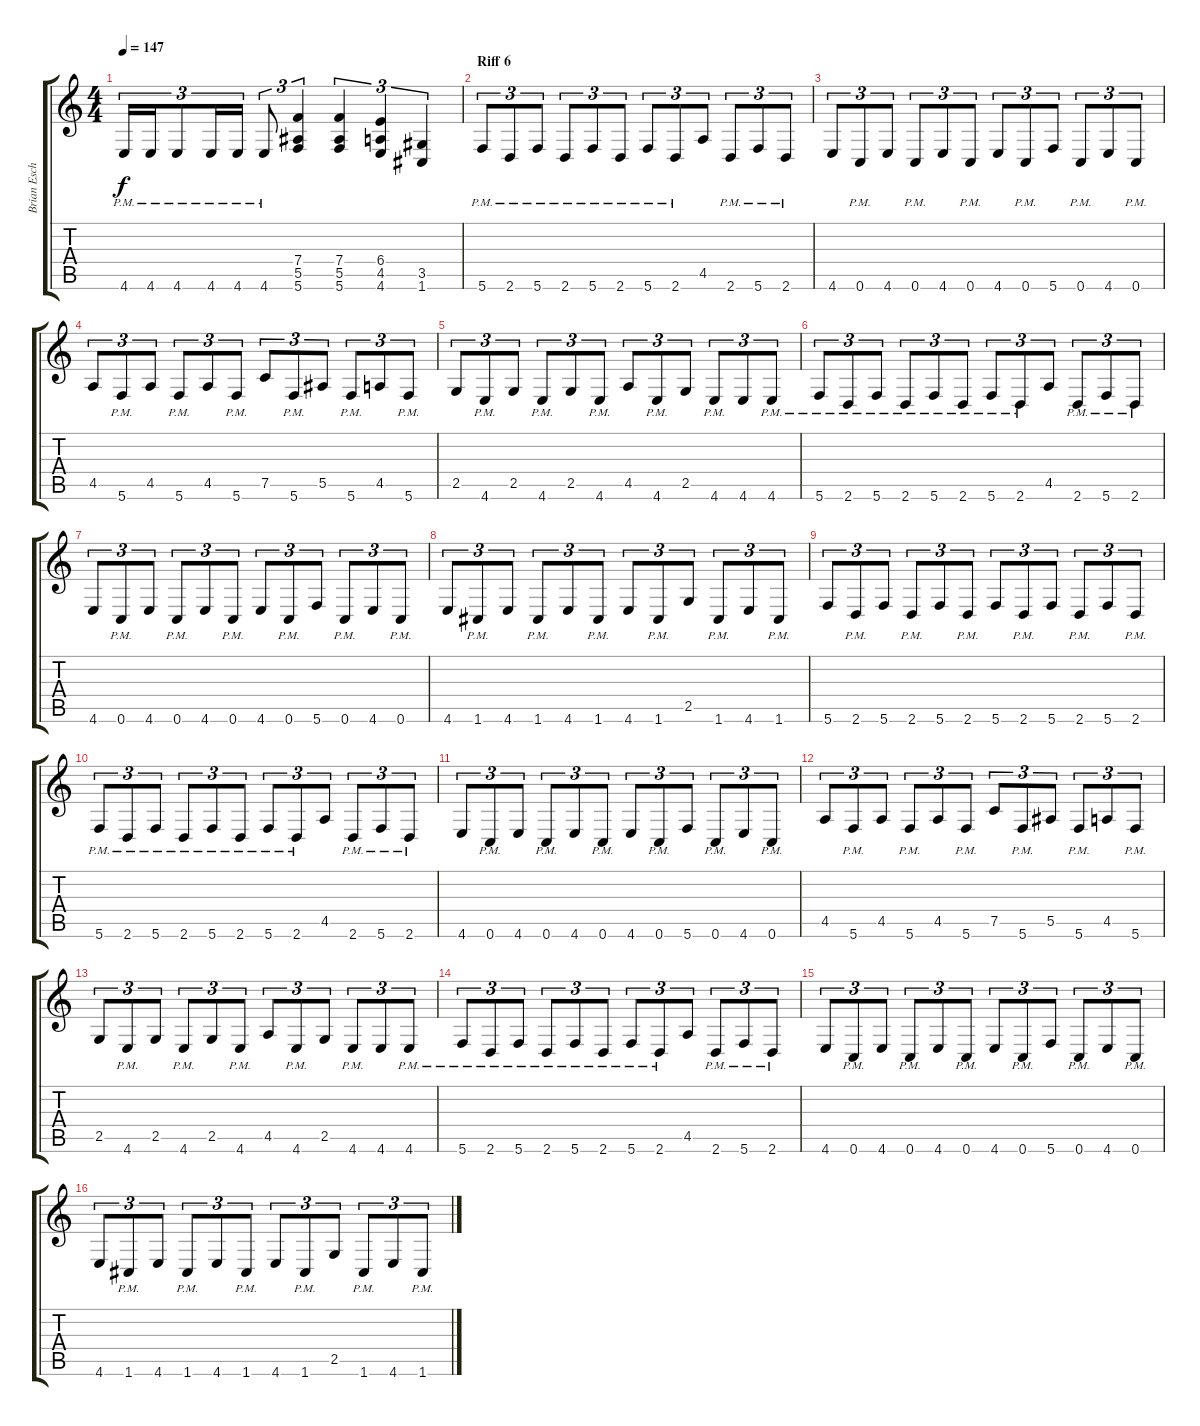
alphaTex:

\track ("Brian Eschbach (Lead Guitar)" "Brian Esch") {instrument distortionguitar}
\staff {score tabs}
\tuning (C4 G3 Eb3 Bb2 F2 C2) {hide}
\ts (4 4)
\tempo 147
\clef g2
\ks c
4.6{pm}.16{tu (3 2) dy f} 4.6{pm}.16{tu (3 2)} 4.6{pm}.8{tu (3 2)} 4.6{pm}.16{tu (3 2)} 4.6{pm}.16{tu (3 2)} 4.6{pm}.8{tu (3 2)} (7.4 5.5 5.6).4{tu (3 2)} (7.4 5.5 5.6).4{tu (3 2)} (6.4 4.5 4.6).4{tu (3 2)} (3.5 1.6).4{tu (3 2)} |
\section ("" "Riff 6")
5.6{pm}.8{tu (3 2)} 2.6{pm}.8{tu (3 2)} 5.6{pm}.8{tu (3 2)} 2.6{pm}.8{tu (3 2)} 5.6{pm}.8{tu (3 2)} 2.6{pm}.8{tu (3 2)} 5.6{pm}.8{tu (3 2)} 2.6{pm}.8{tu (3 2)} 4.5.8{tu (3 2)} 2.6{pm}.8{tu (3 2)} 5.6{pm}.8{tu (3 2)} 2.6{pm}.8{tu (3 2)} |
4.6.8{tu (3 2)} 0.6{pm}.8{tu (3 2)} 4.6.8{tu (3 2)} 0.6{pm}.8{tu (3 2)} 4.6.8{tu (3 2)} 0.6{pm}.8{tu (3 2)} 4.6.8{tu (3 2)} 0.6{pm}.8{tu (3 2)} 5.6.8{tu (3 2)} 0.6{pm}.8{tu (3 2)} 4.6.8{tu (3 2)} 0.6{pm}.8{tu (3 2)} |
4.5.8{tu (3 2)} 5.6{pm}.8{tu (3 2)} 4.5.8{tu (3 2)} 5.6{pm}.8{tu (3 2)} 4.5.8{tu (3 2)} 5.6{pm}.8{tu (3 2)} 7.5.8{tu (3 2)} 5.6{pm}.8{tu (3 2)} 5.5.8{tu (3 2)} 5.6{pm}.8{tu (3 2)} 4.5.8{tu (3 2)} 5.6{pm}.8{tu (3 2)} |
2.5.8{tu (3 2)} 4.6{pm}.8{tu (3 2)} 2.5.8{tu (3 2)} 4.6{pm}.8{tu (3 2)} 2.5.8{tu (3 2)} 4.6{pm}.8{tu (3 2)} 4.5.8{tu (3 2)} 4.6{pm}.8{tu (3 2)} 2.5.8{tu (3 2)} 4.6{pm}.8{tu (3 2)} 4.6.8{tu (3 2)} 4.6{pm}.8{tu (3 2)} |
5.6{pm}.8{tu (3 2)} 2.6{pm}.8{tu (3 2)} 5.6{pm}.8{tu (3 2)} 2.6{pm}.8{tu (3 2)} 5.6{pm}.8{tu (3 2)} 2.6{pm}.8{tu (3 2)} 5.6{pm}.8{tu (3 2)} 2.6{pm}.8{tu (3 2)} 4.5.8{tu (3 2)} 2.6{pm}.8{tu (3 2)} 5.6{pm}.8{tu (3 2)} 2.6{pm}.8{tu (3 2)} |
4.6.8{tu (3 2)} 0.6{pm}.8{tu (3 2)} 4.6.8{tu (3 2)} 0.6{pm}.8{tu (3 2)} 4.6.8{tu (3 2)} 0.6{pm}.8{tu (3 2)} 4.6.8{tu (3 2)} 0.6{pm}.8{tu (3 2)} 5.6.8{tu (3 2)} 0.6{pm}.8{tu (3 2)} 4.6.8{tu (3 2)} 0.6{pm}.8{tu (3 2)} |
4.6.8{tu (3 2)} 1.6{pm}.8{tu (3 2)} 4.6.8{tu (3 2)} 1.6{pm}.8{tu (3 2)} 4.6.8{tu (3 2)} 1.6{pm}.8{tu (3 2)} 4.6.8{tu (3 2)} 1.6{pm}.8{tu (3 2)} 2.5.8{tu (3 2)} 1.6{pm}.8{tu (3 2)} 4.6.8{tu (3 2)} 1.6{pm}.8{tu (3 2)} |
5.6.8{tu (3 2)} 2.6{pm}.8{tu (3 2)} 5.6.8{tu (3 2)} 2.6{pm}.8{tu (3 2)} 5.6.8{tu (3 2)} 2.6{pm}.8{tu (3 2)} 5.6.8{tu (3 2)} 2.6{pm}.8{tu (3 2)} 5.6.8{tu (3 2)} 2.6{pm}.8{tu (3 2)} 5.6.8{tu (3 2)} 2.6{pm}.8{tu (3 2)} |
5.6{pm}.8{tu (3 2)} 2.6{pm}.8{tu (3 2)} 5.6{pm}.8{tu (3 2)} 2.6{pm}.8{tu (3 2)} 5.6{pm}.8{tu (3 2)} 2.6{pm}.8{tu (3 2)} 5.6{pm}.8{tu (3 2)} 2.6{pm}.8{tu (3 2)} 4.5.8{tu (3 2)} 2.6{pm}.8{tu (3 2)} 5.6{pm}.8{tu (3 2)} 2.6{pm}.8{tu (3 2)} |
4.6.8{tu (3 2)} 0.6{pm}.8{tu (3 2)} 4.6.8{tu (3 2)} 0.6{pm}.8{tu (3 2)} 4.6.8{tu (3 2)} 0.6{pm}.8{tu (3 2)} 4.6.8{tu (3 2)} 0.6{pm}.8{tu (3 2)} 5.6.8{tu (3 2)} 0.6{pm}.8{tu (3 2)} 4.6.8{tu (3 2)} 0.6{pm}.8{tu (3 2)} |
4.5.8{tu (3 2)} 5.6{pm}.8{tu (3 2)} 4.5.8{tu (3 2)} 5.6{pm}.8{tu (3 2)} 4.5.8{tu (3 2)} 5.6{pm}.8{tu (3 2)} 7.5.8{tu (3 2)} 5.6{pm}.8{tu (3 2)} 5.5.8{tu (3 2)} 5.6{pm}.8{tu (3 2)} 4.5.8{tu (3 2)} 5.6{pm}.8{tu (3 2)} |
2.5.8{tu (3 2)} 4.6{pm}.8{tu (3 2)} 2.5.8{tu (3 2)} 4.6{pm}.8{tu (3 2)} 2.5.8{tu (3 2)} 4.6{pm}.8{tu (3 2)} 4.5.8{tu (3 2)} 4.6{pm}.8{tu (3 2)} 2.5.8{tu (3 2)} 4.6{pm}.8{tu (3 2)} 4.6.8{tu (3 2)} 4.6{pm}.8{tu (3 2)} |
5.6{pm}.8{tu (3 2)} 2.6{pm}.8{tu (3 2)} 5.6{pm}.8{tu (3 2)} 2.6{pm}.8{tu (3 2)} 5.6{pm}.8{tu (3 2)} 2.6{pm}.8{tu (3 2)} 5.6{pm}.8{tu (3 2)} 2.6{pm}.8{tu (3 2)} 4.5.8{tu (3 2)} 2.6{pm}.8{tu (3 2)} 5.6{pm}.8{tu (3 2)} 2.6{pm}.8{tu (3 2)} |
4.6.8{tu (3 2)} 0.6{pm}.8{tu (3 2)} 4.6.8{tu (3 2)} 0.6{pm}.8{tu (3 2)} 4.6.8{tu (3 2)} 0.6{pm}.8{tu (3 2)} 4.6.8{tu (3 2)} 0.6{pm}.8{tu (3 2)} 5.6.8{tu (3 2)} 0.6{pm}.8{tu (3 2)} 4.6.8{tu (3 2)} 0.6{pm}.8{tu (3 2)} |
4.6.8{tu (3 2)} 1.6{pm}.8{tu (3 2)} 4.6.8{tu (3 2)} 1.6{pm}.8{tu (3 2)} 4.6.8{tu (3 2)} 1.6{pm}.8{tu (3 2)} 4.6.8{tu (3 2)} 1.6{pm}.8{tu (3 2)} 2.5.8{tu (3 2)} 1.6{pm}.8{tu (3 2)} 4.6.8{tu (3 2)} 1.6{pm}.8{tu (3 2)}
